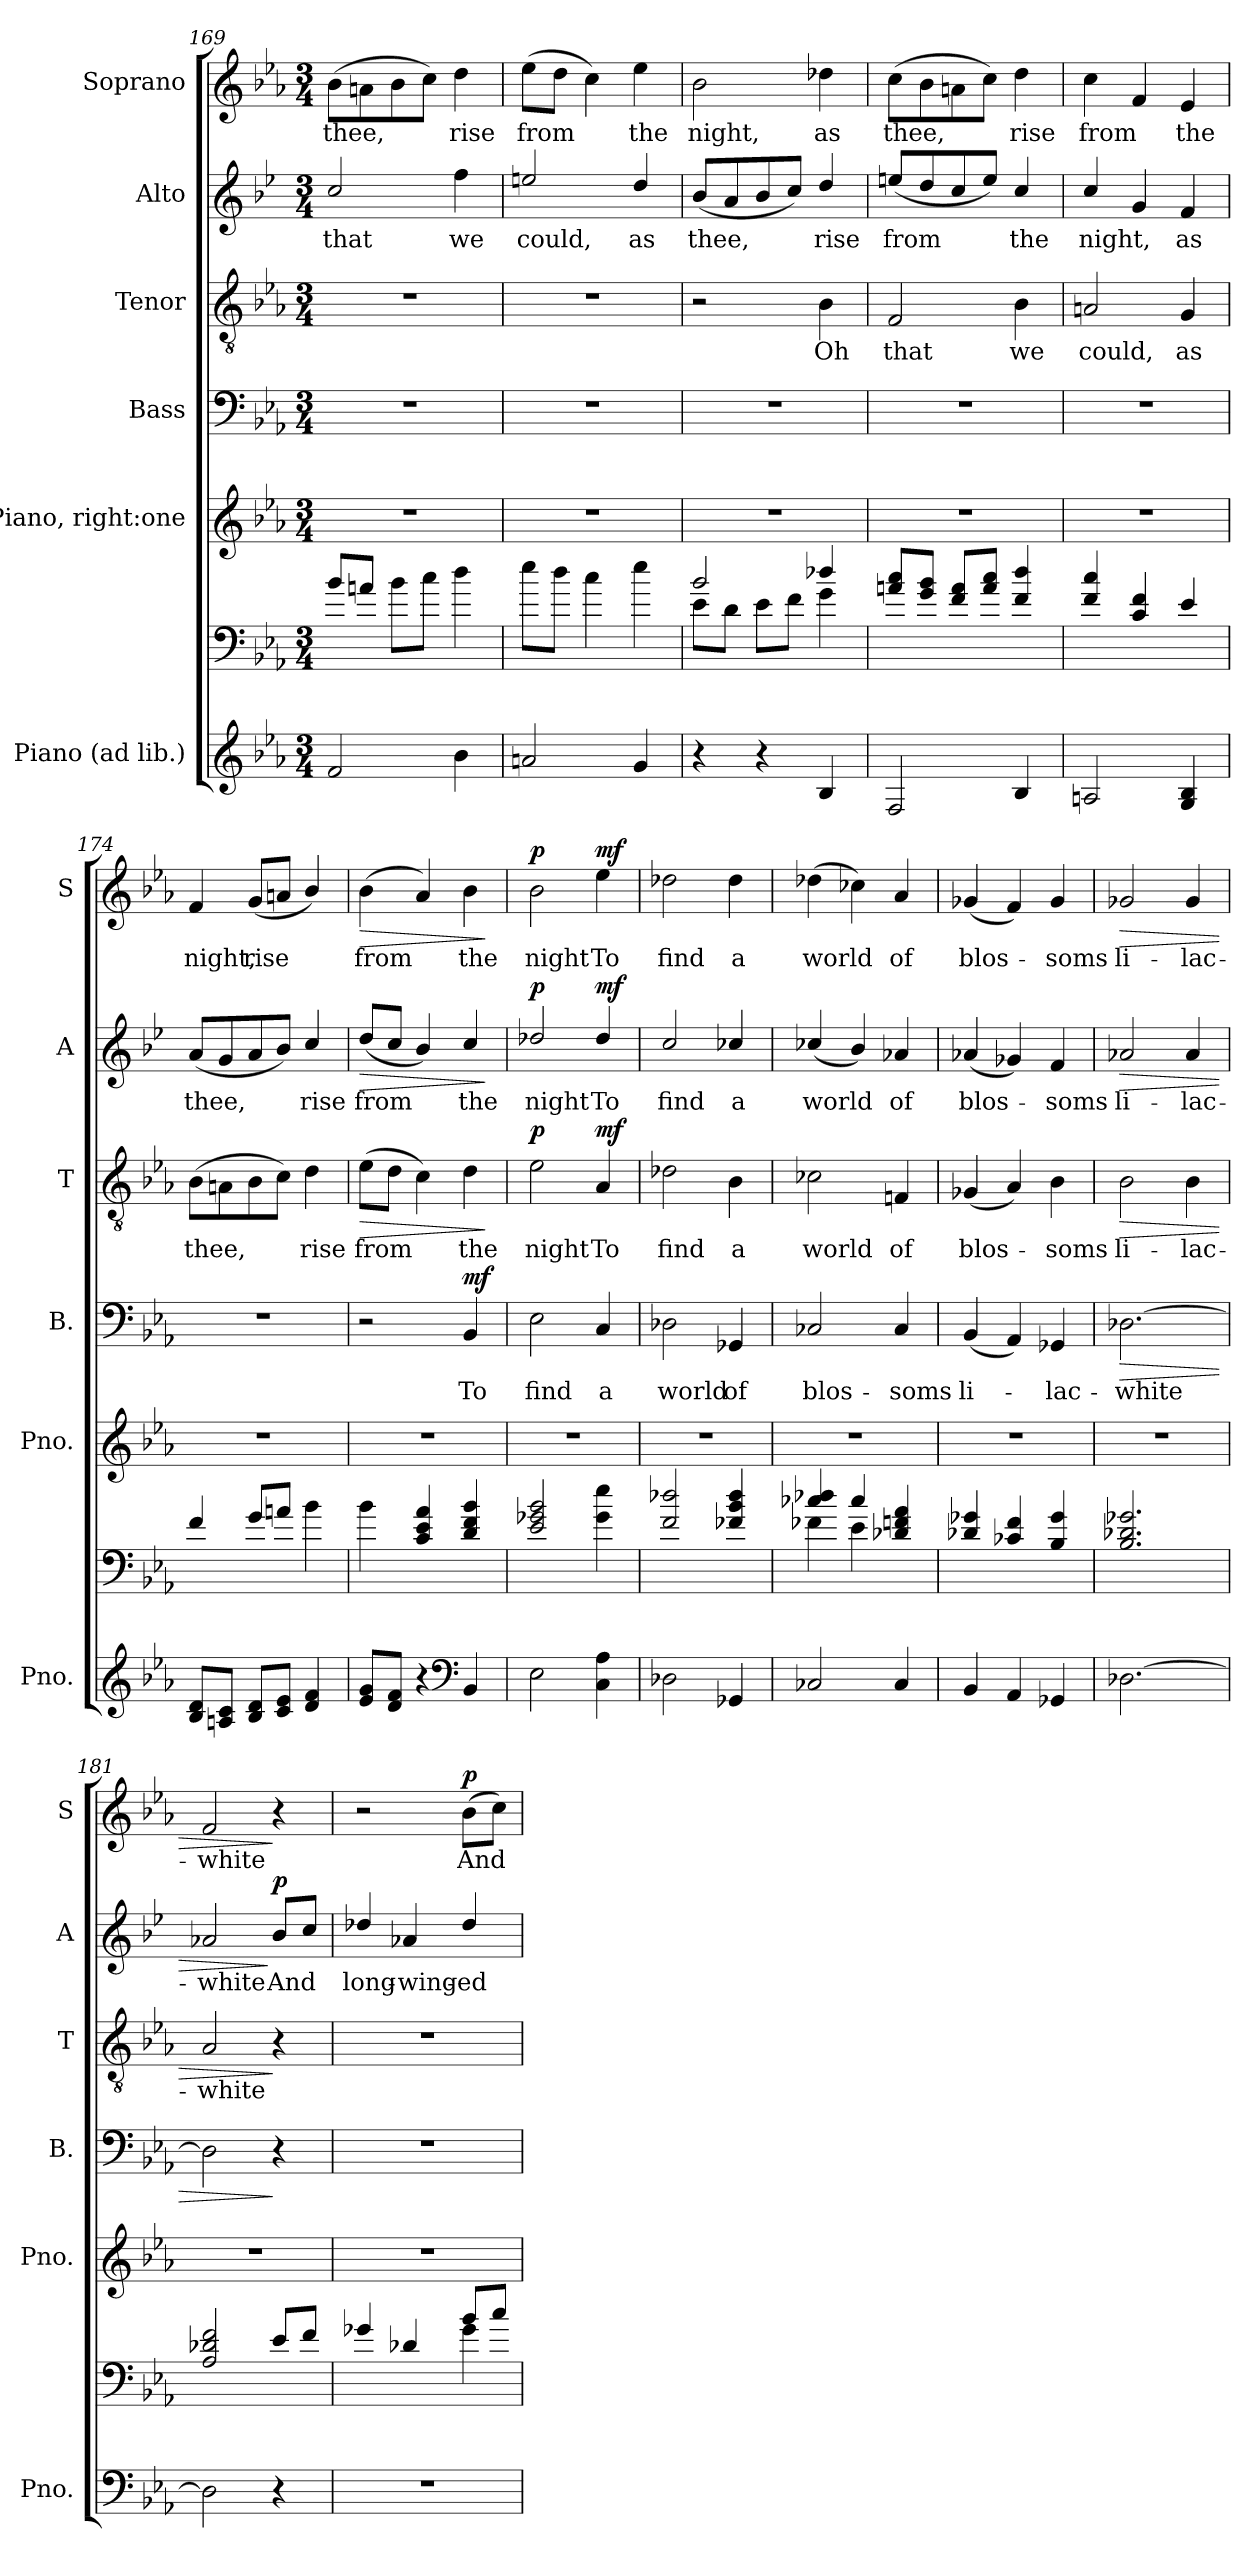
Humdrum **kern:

**kern	**kern	**kern	**kern	**text	**dynam	**kern	**text	**dynam	**kern	**text	**dynam	**kern	**text	**dynam
*part6	*part6	*part5	*part4	*part4	*part4	*part3	*part3	*part3	*part2	*part2	*part2	*part1	*part1	*part1
*staff7	*staff6	*staff5	*staff4	*staff4	*staff4	*staff3	*staff3	*staff3	*staff2	*staff2	*staff2	*staff1	*staff1	*staff1
*I"Piano (ad lib.)	*	*I"Piano, right:one	*I"Bass	*	*	*I"Tenor	*	*	*I"Alto	*	*	*I"Soprano	*	*
*I'Pno.	*	*I'Pno.	*I'B.	*	*	*I'T	*	*	*I'A	*	*	*I'S	*	*
*clefG2	*clefF4	*clefG2	*clefF4	*	*	*clefGv2	*	*	*clefG2	*	*	*clefG2	*	*
*	*	*	*	*	*	*	*	*	*ITrd4c7	*	*	*	*	*
*k[b-e-a-]	*k[b-e-a-]	*k[b-e-a-]	*k[b-e-a-]	*	*	*k[b-e-a-]	*	*	*k[b-e-a-]	*	*	*k[b-e-a-]	*	*
*M3/4	*M3/4	*M3/4	*M3/4	*	*	*M3/4	*	*	*M3/4	*	*	*M3/4	*	*
=169	=169	=169	=169	=169	=169	=169	=169	=169	=169	=169	=169	=169	=169	=169
!	!	!	!	!	!	!	!	!	!	!LO:LY:b	!	!	!LO:LY:b	!
2f/	8b-/L	2.r	2.r	.	.	2.r	.	.	2f/	that	.	(>8b-\L	thee,	.
.	8an/J	.	.	.	.	.	.	.	.	.	.	8an\	.	.
.	8b-\L	.	.	.	.	.	.	.	.	.	.	8b-\	.	.
.	8cc\J	.	.	.	.	.	.	.	.	.	.	8cc\J)	.	.
!	!	!	!	!	!	!	!	!	!	!LO:LY:b	!	!	!LO:LY:b	!
4b-\	4dd\	.	.	.	.	.	.	.	4b-\	we	.	4dd\	rise	.
=170	=170	=170	=170	=170	=170	=170	=170	=170	=170	=170	=170	=170	=170	=170
!	!	!	!	!	!	!	!	!	!	!LO:LY:b	!	!	!LO:LY:b	!
2an/	8ee-\L	2.r	2.r	.	.	2.r	.	.	2an/	could,	.	(>8ee-\L	from	.
.	8dd\J	.	.	.	.	.	.	.	.	.	.	8dd\J	.	.
.	4cc\	.	.	.	.	.	.	.	.	.	.	4cc\)	.	.
!	!	!	!	!	!	!	!	!	!	!LO:LY:b	!	!	!LO:LY:b	!
4g/	4ee-\	.	.	.	.	.	.	.	4g/	as	.	4ee-\	the	.
=171	=171	=171	=171	=171	=171	=171	=171	=171	=171	=171	=171	=171	=171	=171
*	*^	*	*	*	*	*	*	*	*	*	*	*	*	*
!	!	!	!	!	!	!	!	!	!	!	!LO:LY:b	!	!	!LO:LY:b	!
4r	2b-/	8e-\L	2.r	2.r	.	.	2r	.	.	(<8e-/L	thee,	.	2b-\	night,	.
.	.	8d\J	.	.	.	.	.	.	.	8d/	.	.	.	.	.
4r	.	8e-\L	.	.	.	.	.	.	.	8e-/	.	.	.	.	.
.	.	8f\J	.	.	.	.	.	.	.	8f/J)	.	.	.	.	.
!	!	!	!	!	!	!	!	!LO:LY:b	!	!	!LO:LY:b	!	!	!LO:LY:b	!
4B-/	4dd-X/	4g\	.	.	.	.	4B-\	Oh	.	4g/	rise	.	4dd-X\	as	.
=172	=172	=172	=172	=172	=172	=172	=172	=172	=172	=172	=172	=172	=172	=172	=172
!	!	!	!	!	!	!	!	!LO:LY:b	!	!	!LO:LY:b	!	!	!LO:LY:b	!
*	*v	*v	*	*	*	*	*	*	*	*	*	*	*	*	*
2F/	8an/ 8cc/L	2.r	2.r	.	.	2F/	that	.	(<8an/L	from	.	(>8cc\L	thee,	.
.	8g/ 8b-/J	.	.	.	.	.	.	.	8g/	.	.	8b-\	.	.
.	8f/ 8a/L	.	.	.	.	.	.	.	8f/	.	.	8an\	.	.
.	8a/ 8cc/J	.	.	.	.	.	.	.	8a/J)	.	.	8cc\J)	.	.
!	!	!	!	!	!	!	!LO:LY:b	!	!	!LO:LY:b	!	!	!LO:LY:b	!
4B-/	4f/ 4dd/	.	.	.	.	4B-\	we	.	4f/	the	.	4dd\	rise	.
=173	=173	=173	=173	=173	=173	=173	=173	=173	=173	=173	=173	=173	=173	=173
!	!	!	!	!	!	!	!LO:LY:b	!	!	!LO:LY:b	!	!	!LO:LY:b	!
2An/	4f/ 4cc/	2.r	2.r	.	.	2An/	could,	.	4f/	night,	.	4cc\	from	.
.	4c/ 4f/	.	.	.	.	.	.	.	4c/	.	.	4f/	.	.
!	!	!	!	!	!	!	!LO:LY:b	!	!	!LO:LY:b	!	!	!LO:LY:b	!
4G/ 4B-/	4e-/	.	.	.	.	4G/	as	.	4B-/	as	.	4e-/	the	.
!!LO:PB:g=z
=174	=174	=174	=174	=174	=174	=174	=174	=174	=174	=174	=174	=174	=174	=174
!	!	!	!	!	!	!	!LO:LY:b	!	!	!LO:LY:b	!	!	!LO:LY:b	!
8B-/ 8d/L	4f/	2.r	2.r	.	.	(>8B-\L	thee,	.	(<8d/L	thee,	.	4f/	night,	.
8An/ 8c/J	.	.	.	.	.	8An\	.	.	8c/	.	.	.	.	.
!	!	!	!	!	!	!	!	!	!	!	!	!	!LO:LY:b	!
8B-/ 8d/L	8g/L	.	.	.	.	8B-\	.	.	8d/	.	.	(<8g/L	rise	.
8c/ 8e-/J	8an/J	.	.	.	.	8c\J)	.	.	8e-/J)	.	.	8an/J	.	.
!	!	!	!	!	!	!	!LO:LY:b	!	!	!LO:LY:b	!	!	!	!
4d/ 4f/	4b-\	.	.	.	.	4d\	rise	.	4f/	rise	.	4b-/)	.	.
=175	=175	=175	=175	=175	=175	=175	=175	=175	=175	=175	=175	=175	=175	=175
!	!	!	!	!	!	!	!LO:LY:b	!LO:HP:b	!	!LO:LY:b	!LO:HP:b	!	!LO:LY:b	!LO:HP:b
8e-/ 8g/L	4b-\	2.r	2r	.	.	(>8e-\L	from	>	(<8g/L	from	>	(>4b-\	from	>
8d/ 8f/J	.	.	.	.	.	8d\J	.	.	8f/J	.	.	.	.	.
4r	4c/ 4e-/ 4a-/	.	.	.	.	4c\)	.	.	4e-/)	.	.	4a-/)	.	.
*clefF4	*	*	*	*	*	*	*	*	*	*	*	*	*	*
!	!	!	!	!LO:LY:b	!LO:DY:a	!	!LO:LY:b	!	!	!LO:LY:b	!	!	!LO:LY:b	!
4BB-/	4d/ 4f/ 4b-/	.	4BB-/	To	mf	4d\	the	.	4f/	the	.	4b-\	the	.
.	.	.	.	.	.	.	.	]	.	.	]	.	.	]
=176	=176	=176	=176	=176	=176	=176	=176	=176	=176	=176	=176	=176	=176	=176
!	!	!	!	!LO:LY:b	!	!	!LO:LY:b	!LO:DY:a	!	!LO:LY:b	!LO:DY:a	!	!LO:LY:b	!LO:DY:a
2E-\	2e-/ 2g-X/ 2b-/	2.r	2E-\	find	.	2e-\	night	p	2g-X/	night	p	2b-\	night	p
!	!	!	!	!LO:LY:b	!	!	!LO:LY:b	!LO:DY:a	!	!LO:LY:b	!LO:DY:a	!	!LO:LY:b	!LO:DY:a
4C\ 4A-\	4g-\ 4ee-\	.	4C/	a	.	4A-/	To	mf	4g-/	To	mf	4ee-\	To	mf
=177	=177	=177	=177	=177	=177	=177	=177	=177	=177	=177	=177	=177	=177	=177
!	!	!	!	!LO:LY:b	!	!	!LO:LY:b	!	!	!LO:LY:b	!	!	!LO:LY:b	!
2D-X\	2f/ 2dd-X/	2.r	2D-X\	world	.	2d-X\	find	.	2f/	find	.	2dd-X\	find	.
!	!	!	!	!LO:LY:b	!	!	!LO:LY:b	!	!	!LO:LY:b	!	!	!LO:LY:b	!
4GG-X/	4f-X/ 4b-/ 4dd-/	.	4GG-X/	of	.	4B-\	a	.	4f-X/	a	.	4dd-\	a	.
=178	=178	=178	=178	=178	=178	=178	=178	=178	=178	=178	=178	=178	=178	=178
*	*^	*	*	*	*	*	*	*	*	*	*	*	*	*
!	!	!	!	!	!LO:LY:b	!	!	!LO:LY:b	!	!	!LO:LY:b	!	!	!LO:LY:b	!
2C-X/	4cc-X/ 4dd-X/	4f-X\	2.r	2C-X/	blos-	.	2c-X\	world	.	(<4f-X/	world	.	(>4dd-X\	world	.
.	4cc-/	4e-\	.	.	.	.	.	.	.	4e-/)	.	.	4cc-X\)	.	.
!	!	!	!	!	!LO:LY:b	!	!	!LO:LY:b	!	!	!LO:LY:b	!	!	!LO:LY:b	!
4C-/	4d-X/ 4fn/ 4a-/	4ryy	.	4C-/	-soms	.	4Fni/	of	.	4d-X/	of	.	4a-/	of	.
=179	=179	=179	=179	=179	=179	=179	=179	=179	=179	=179	=179	=179	=179	=179	=179
!	!	!	!	!	!LO:LY:b	!	!	!LO:LY:b	!	!	!LO:LY:b	!	!	!LO:LY:b	!
*	*v	*v	*	*	*	*	*	*	*	*	*	*	*	*	*
4BB-/	4d-X/ 4g-X/	2.r	(<4BB-/	li-	.	(<4G-X/	blos-	.	(<4d-X/	blos-	.	(<4g-X/	blos-	.
4AA-/	4c-X/ 4f/	.	4AA-/)	.	.	4A-/)	.	.	4c-X/)	.	.	4f/)	.	.
!	!	!	!	!LO:LY:b	!	!	!LO:LY:b	!	!	!LO:LY:b	!	!	!LO:LY:b	!
4GG-X/	4B-/ 4g-/	.	4GG-X/	-lac-	.	4B-\	-soms	.	4B-/	-soms	.	4g-/	-soms	.
=180	=180	=180	=180	=180	=180	=180	=180	=180	=180	=180	=180	=180	=180	=180
!	!	!	!	!LO:LY:b	!LO:HP:b	!	!LO:LY:b	!LO:HP:b	!	!LO:LY:b	!LO:HP:b	!	!LO:LY:b	!LO:HP:b
[2.D-X\	2.B-/ 2.d-X/ 2.g-X/	2.r	[2.D-X\	-white	>	2B-\	li-	>	2d-X/	li-	>	2g-X/	li-	>
!	!	!	!	!	!	!	!LO:LY:b	!	!	!LO:LY:b	!	!	!LO:LY:b	!
.	.	.	.	.	.	4B-\	-lac-	.	4d-/	-lac-	.	4g-/	-lac-	.
=181	=181	=181	=181	=181	=181	=181	=181	=181	=181	=181	=181	=181	=181	=181
!	!	!	!	!	!	!	!LO:LY:b	!	!	!LO:LY:b	!	!	!LO:LY:b	!
2D-\]	2A-/ 2d-X/ 2f/	2.r	2D-\]	.	.	2A-/	-white	.	2d-X/	-white	.	2f/	-white	.
!	!	!	!	!	!	!	!	!	!	!LO:LY:b	!LO:DY:n=1:a	!	!	!
4r	8e-/L	.	4r	.	]	4r	.	]	8e-/L	And	] p	4r	.	]
.	8f/J	.	.	.	.	.	.	.	8f/J	.	.	.	.	.
!!LO:LB:g=z
=182	=182	=182	=182	=182	=182	=182	=182	=182	=182	=182	=182	=182	=182	=182
*	*^	*	*	*	*	*	*	*	*	*	*	*	*	*
!	!	!	!	!	!	!	!	!	!	!	!LO:LY:b	!	!	!	!
2.r	4g-X/	2ryy	2.r	2.r	.	.	2.r	.	.	4g-X/	long-	.	2r	.	.
!	!	!	!	!	!	!	!	!	!	!	!LO:LY:b	!	!	!	!
.	4d-X/	.	.	.	.	.	.	.	.	4d-X/	-wing-	.	.	.	.
!	!	!	!	!	!	!	!	!	!	!	!LO:LY:b	!	!	!LO:LY:b	!LO:DY:a
.	8b-/L	4g-\	.	.	.	.	.	.	.	4g-/	-ed	.	(>8b-\L	And	p
.	8cc/J	.	.	.	.	.	.	.	.	.	.	.	8cc\J)	.	.
*	*v	*v	*	*	*	*	*	*	*	*	*	*	*	*	*
=	=	=	=	=	=	=	=	=	=	=	=	=	=	=
*-	*-	*-	*-	*-	*-	*-	*-	*-	*-	*-	*-	*-	*-	*-
